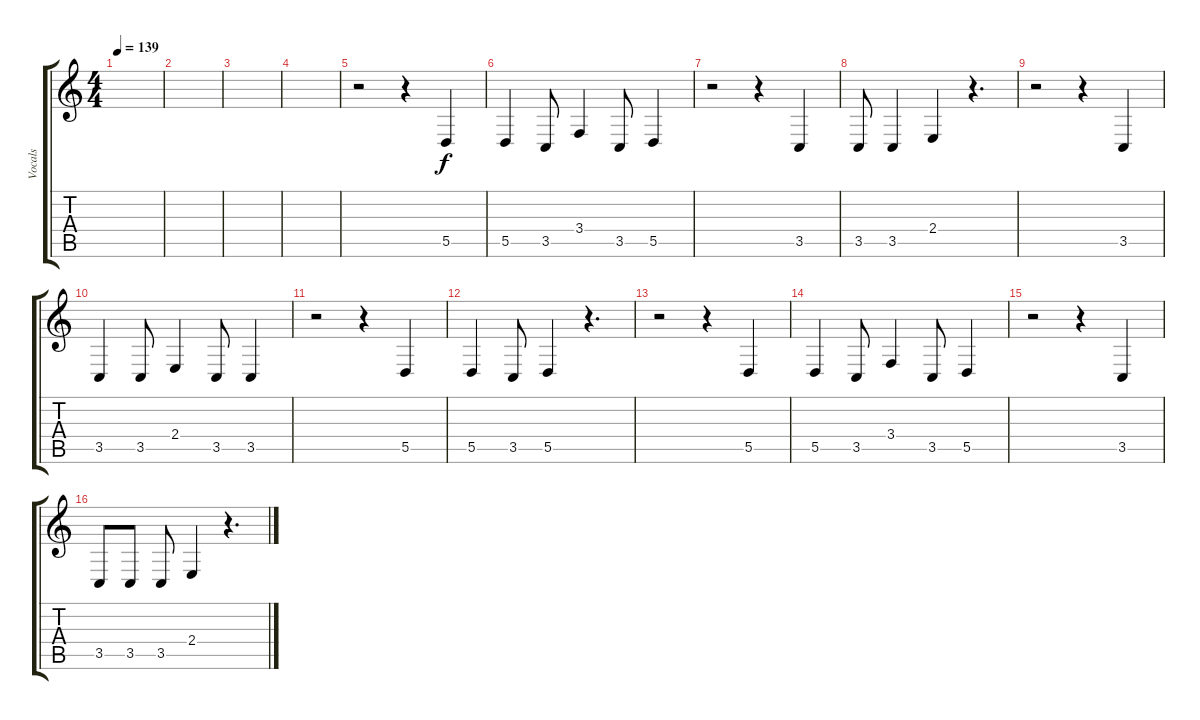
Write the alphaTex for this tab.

\track ("Vocals" "Vocals") {instrument tenorsax}
\staff {score tabs}
\tuning (E4 B3 G3 D3 A2 E2) {hide}
\ts (4 4)
\tempo 139
\clef g2
\ks c
|
|
|
|
r.2 r.4 5.5.4 |
5.5.4 3.5.8 3.4.4 3.5.8 5.5.4 |
r.2 r.4 3.5.4 |
3.5.8 3.5.4 2.4.4 r.4{d} |
r.2 r.4 3.5.4 |
3.5.4 3.5.8 2.4.4 3.5.8 3.5.4 |
r.2 r.4 5.5.4 |
5.5.4 3.5.8 5.5.4 r.4{d} |
r.2 r.4 5.5.4 |
5.5.4 3.5.8 3.4.4 3.5.8 5.5.4 |
r.2 r.4 3.5.4 |
3.5.8 3.5.8 3.5.8 2.4.4 r.4{d}
